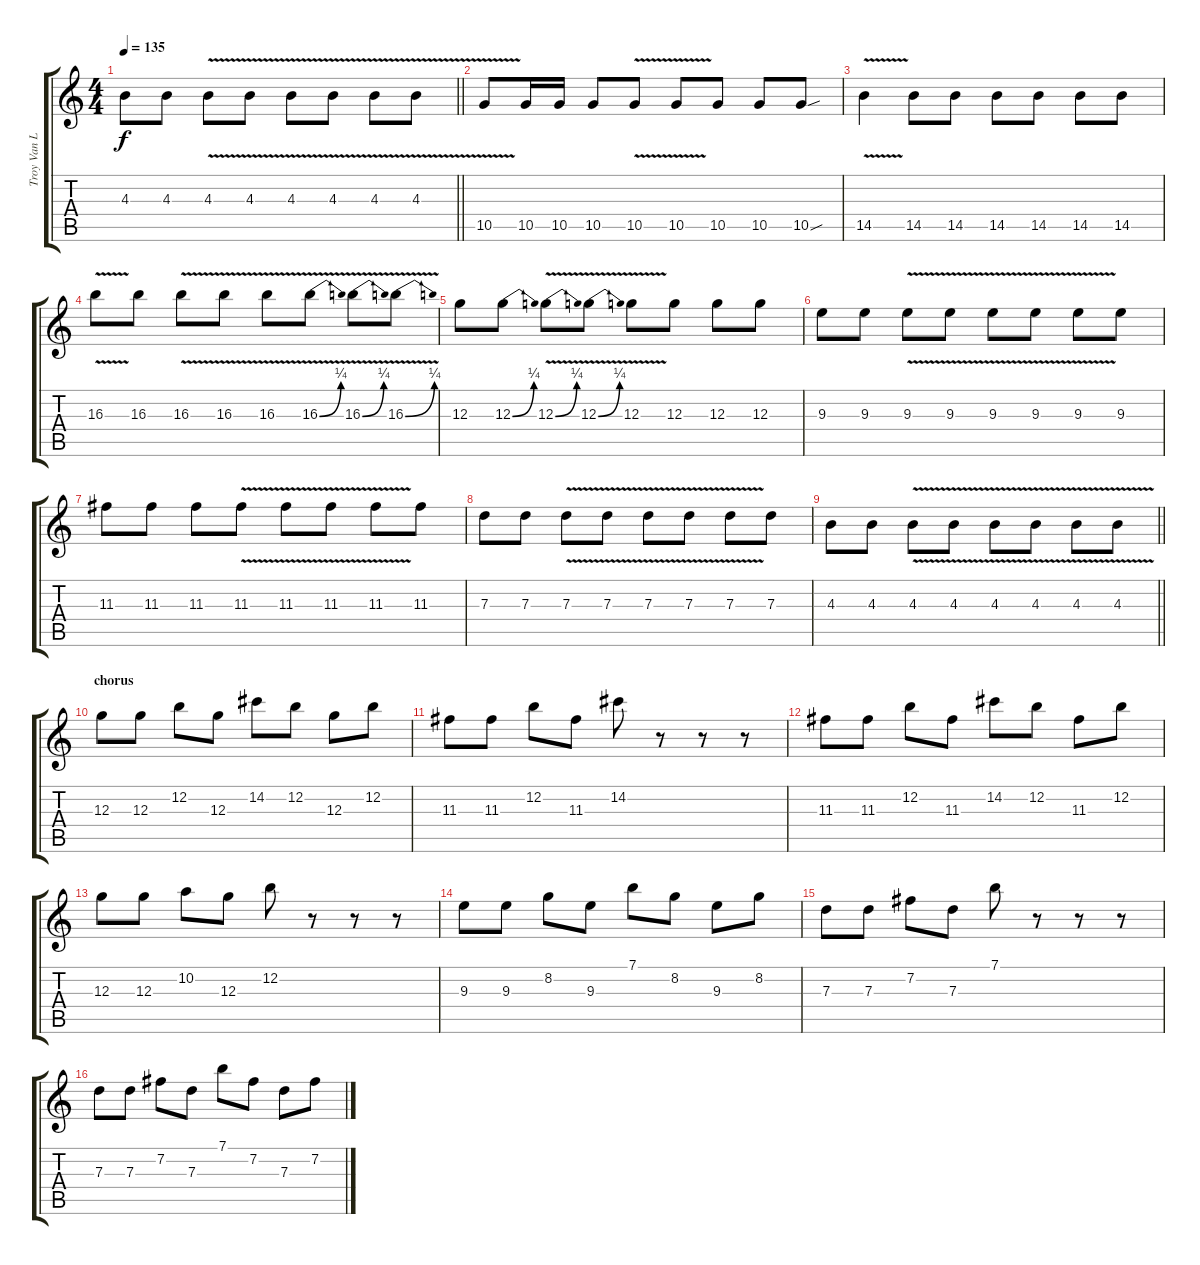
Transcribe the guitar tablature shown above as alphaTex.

\track ("Troy Van Leeuwen" "Troy Van L") {instrument electricguitarjazz}
\staff {score tabs}
\tuning (E4 B3 G3 D3 A2 E2) {hide}
\ts (4 4)
\tempo 135
\clef g2
\barLineRight lightlight
\ks c
4.3.8{dy f} 4.3.8 4.3{v}.8 4.3{v}.8 4.3{v}.8 4.3{v}.8 4.3{v}.8 4.3{v}.8 |
10.5{v}.8 10.5.16 10.5.16 10.5.8 10.5{v}.8 10.5{v}.8 10.5.8 10.5.8 10.5{sou}.8 |
14.5{v}.4 14.5.8 14.5.8 14.5.8 14.5.8 14.5.8 14.5.8 |
16.3{v}.8 16.3.8 16.3{v}.8 16.3{v}.8 16.3{v}.8 16.3{be (bend 0 0 60 1) v}.8 16.3{be (bend 0 0 60 1) v}.8 16.3{be (bend 0 0 60 1) v}.8 |
12.3.8 12.3{be (bend 0 0 60 1)}.8 12.3{be (bend 0 0 60 1) v}.8 12.3{be (bend 0 0 60 1) v}.8 12.3{v}.8 12.3.8 12.3.8 12.3.8 |
9.3.8 9.3.8 9.3{v}.8 9.3{v}.8 9.3{v}.8 9.3{v}.8 9.3{v}.8 9.3.8 |
11.3.8 11.3.8 11.3.8 11.3{v}.8 11.3{v}.8 11.3{v}.8 11.3{v}.8 11.3.8 |
7.3.8 7.3.8 7.3{v}.8 7.3{v}.8 7.3{v}.8 7.3{v}.8 7.3{v}.8 7.3.8 |
\barLineRight lightlight
4.3.8 4.3.8 4.3{v}.8 4.3{v}.8 4.3{v}.8 4.3{v}.8 4.3{v}.8 4.3{v}.8 |
\section ("" "chorus")
12.3.8 12.3.8 12.2.8 12.3.8 14.2.8 12.2.8 12.3.8 12.2.8 |
11.3.8 11.3.8 12.2.8 11.3.8 14.2.8 r.8 r.8 r.8 |
11.3.8 11.3.8 12.2.8 11.3.8 14.2.8 12.2.8 11.3.8 12.2.8 |
12.3.8 12.3.8 10.2.8 12.3.8 12.2.8 r.8 r.8 r.8 |
9.3.8 9.3.8 8.2.8 9.3.8 7.1.8 8.2.8 9.3.8 8.2.8 |
7.3.8 7.3.8 7.2.8 7.3.8 7.1.8 r.8 r.8 r.8 |
7.3.8 7.3.8 7.2.8 7.3.8 7.1.8 7.2.8 7.3.8 7.2.8
